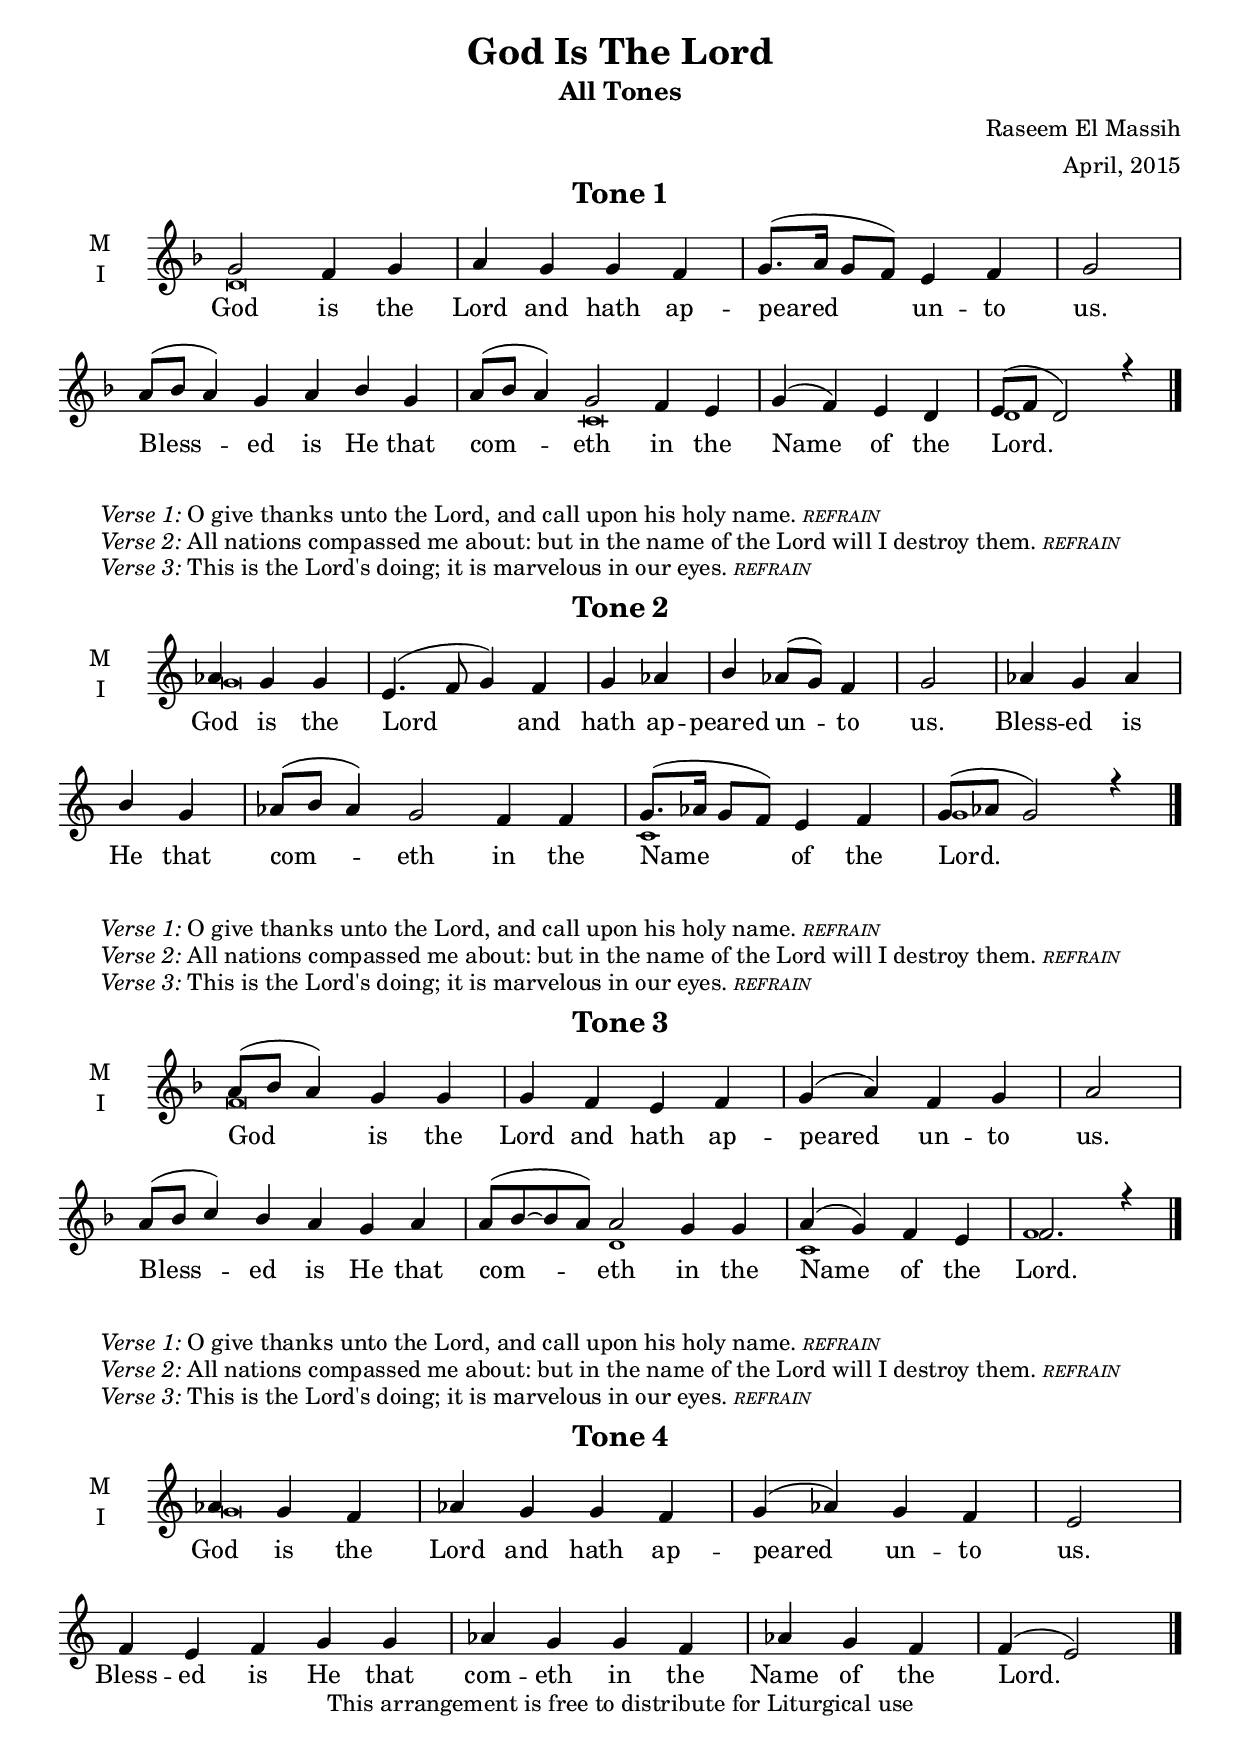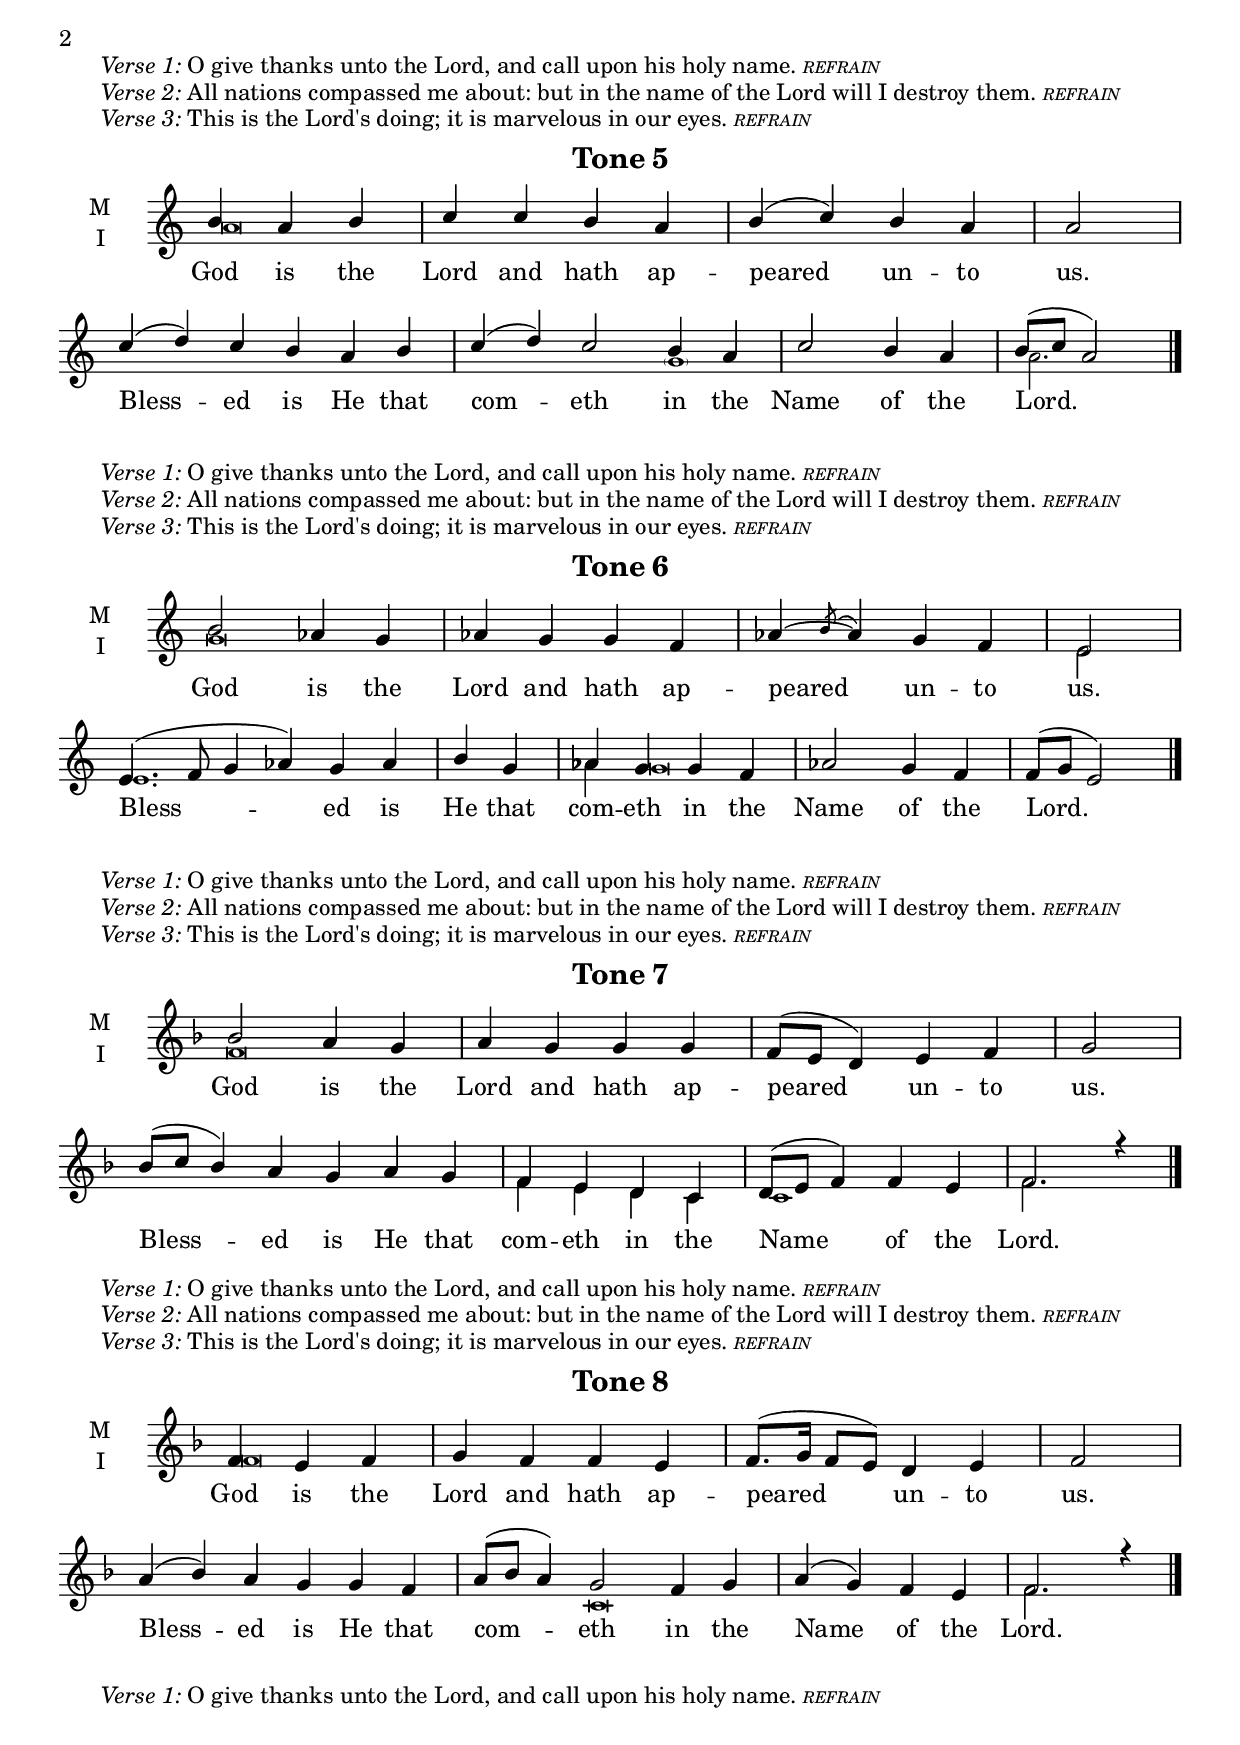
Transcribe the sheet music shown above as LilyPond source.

\version "2.18.2"

\header {
  title = "God Is The Lord"
  subtitle = "All Tones"
  subsubtitle = ""
  composer = "Raseem El Massih"
  arranger = "April, 2015"
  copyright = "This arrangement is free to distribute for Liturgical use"
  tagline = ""
}
\markup{\fill-line{
  \center-column{
         \line{{\bold {\huge{Tone 1}}}}
  }
}}
\version "2.18.2"

twobm=\set Timing.measureLength = #(ly:make-moment 2/4)
fourbm=\set Timing.measureLength = #(ly:make-moment 4/4)
sixbm= \set Timing.measureLength = #(ly:make-moment 6/4)

global = {
  \time 4/4 % Starts with
  \key f \major
}

lyricText = \lyricmode {
  God is the Lord and hath ap -- peared un -- to us.
  Bless -- ed is He that com -- eth in the Name of the Lord.
}

melody = \relative g' {\global % Leave these here for key to display
  g2 f4 g | a g g f | g8.( a16 g8 f) e4 f |\twobm g2
  \sixbm a8( bes a4) g a bes g | a8( bes a4) g2 f4 e |\fourbm g( f) e d | e8( f d2) r4 \bar"|."
}

ison = \relative c' {\global \tiny
  d\breve s s1 s2
  c\breve d1
}


\score {
  \new ChoirStaff <<
    \new Staff \with {
      midiInstrument = "choir aahs"
      instrumentName = \markup \center-column { M I }
    } <<
      \new Voice = "melody" { \voiceOne \melody }
      \new Voice = "ison" { \voiceTwo \ison }
    >>
    \new Lyrics \with {
      \override VerticalAxisGroup #'staff-affinity = #CENTER
    } \lyricsto "melody" \lyricText

  >>
  \layout {
    \context {
      \Staff
      \remove "Time_signature_engraver"
    }
    \context {
      \Score
      \omit BarNumber
    }
  }
  \midi { \tempo 4 = 150
          \context {
            \Voice
            \remove "Dynamic_performer"
    }
  }
}

\markup{\hspace#4 \wordwrap
        \italic{Verse 1:} O give thanks unto the Lord, and call upon his holy name.
        \teeny{\italic{REFRAIN}}}
\markup{\hspace#4 \wordwrap
        \italic{Verse 2:} All nations compassed me about: but in the name of the Lord will I destroy them.
        \teeny{\italic {REFRAIN}}}
\markup{\hspace#4 \wordwrap
        \italic{Verse 3:} This is the Lord's doing; it is marvelous in our eyes.
        \teeny{\italic {REFRAIN}}}

\markup\vspace #0.2

\markup{\fill-line{
  \center-column{
         \line{{\bold {\huge{Tone 2}}}}
  }
}}
\version "2.18.2"

twobm=\set Timing.measureLength = #(ly:make-moment 2/4)
threebm=\set Timing.measureLength = #(ly:make-moment 3/4)
fourbm=\set Timing.measureLength = #(ly:make-moment 4/4)
sixbm= \set Timing.measureLength = #(ly:make-moment 6/4)

global = {
  \time 4/4 % Starts with
  \key c \major
}

lyricText = \lyricmode {
  God is the Lord and hath ap -- peared un -- to us.
  Bless -- ed is He that com -- eth in the Name of the Lord.
}

melody = \relative g' {\global % Leave these here for key to display
  \partial 2. aes4 g g | e4.( f8 g4) f |\twobm g aes |\threebm b aes8( g) f4 |\twobm g2 |
  \threebm aes4 g aes |\twobm b g |\sixbm aes8( b aes4) g2 f4 f |\fourbm g8.( aes16 g8 f) e4 f | g8( aes g2) r4 \bar"|."
}

ison = \relative g' {\global \tiny
  g\breve s s4 s\breve
  c,1 g'1
}


\score {
  \new ChoirStaff <<
    \new Staff \with {
      midiInstrument = "choir aahs"
      instrumentName = \markup \center-column { M I }
    } <<
      \new Voice = "melody" { \voiceOne \melody }
      \new Voice = "ison" { \voiceTwo \ison }
    >>
    \new Lyrics \with {
      \override VerticalAxisGroup #'staff-affinity = #CENTER
    } \lyricsto "melody" \lyricText

  >>
  \layout {
    \context {
      \Staff
      \remove "Time_signature_engraver"
    }
    \context {
      \Score
      \omit BarNumber
    }
  }
  \midi { \tempo 4 = 150
          \context {
            \Voice
            \remove "Dynamic_performer"
    }
  }
}

\markup{\hspace#4 \wordwrap
        \italic{Verse 1:} O give thanks unto the Lord, and call upon his holy name.
        \teeny{\italic{REFRAIN}}}
\markup{\hspace#4 \wordwrap
        \italic{Verse 2:} All nations compassed me about: but in the name of the Lord will I destroy them.
        \teeny{\italic {REFRAIN}}}
\markup{\hspace#4 \wordwrap
        \italic{Verse 3:} This is the Lord's doing; it is marvelous in our eyes.
        \teeny{\italic {REFRAIN}}}

\markup\vspace #0.2

\markup{\fill-line{
  \center-column{
         \line{{\bold {\huge{Tone 3}}}}
  }
}}
\version "2.18.2"

twobm=\set Timing.measureLength = #(ly:make-moment 2/4)
fourbm=\set Timing.measureLength = #(ly:make-moment 4/4)
sixbm= \set Timing.measureLength = #(ly:make-moment 6/4)

global = {
  \time 4/4 % Starts with
  \key f \major
}

lyricText = \lyricmode {
  God is the Lord and hath ap -- peared un -- to us.
  Bless -- ed is He that com -- eth in the Name of the Lord.
}

melody = \relative g' {\global % Leave these here for key to display
  a8( bes a4) g g | g f e f | g( a) f g |\twobm a2 |
  \sixbm a8( bes c4) bes a g a | a8( bes~ bes a) a2 g4 g |\fourbm a( g) f e | f2. r4 \bar"|."
}

ison = \relative g' {\global \tiny
  f\breve s s1.
  d1 c f
}


\score {
  \new ChoirStaff <<
    \new Staff \with {
      midiInstrument = "choir aahs"
      instrumentName = \markup \center-column { M I }
    } <<
      \new Voice = "melody" { \voiceOne \melody }
      \new Voice = "ison" { \voiceTwo \ison }
    >>
    \new Lyrics \with {
      \override VerticalAxisGroup #'staff-affinity = #CENTER
    } \lyricsto "melody" \lyricText

  >>
  \layout {
    \context {
      \Staff
      \remove "Time_signature_engraver"
    }
    \context {
      \Score
      \omit BarNumber
    }
  }
  \midi { \tempo 4 = 150
          \context {
            \Voice
            \remove "Dynamic_performer"
    }
  }
}

\markup{\hspace#4 \wordwrap
        \italic{Verse 1:} O give thanks unto the Lord, and call upon his holy name.
        \teeny{\italic{REFRAIN}}}
\markup{\hspace#4 \wordwrap
        \italic{Verse 2:} All nations compassed me about: but in the name of the Lord will I destroy them.
        \teeny{\italic {REFRAIN}}}
\markup{\hspace#4 \wordwrap
        \italic{Verse 3:} This is the Lord's doing; it is marvelous in our eyes.
        \teeny{\italic {REFRAIN}}}

\markup\vspace #0.2

\markup{\fill-line{
  \center-column{
         \line{{\bold {\huge{Tone 4}}}}
  }
}}
\version "2.18.2"

twobm=\set Timing.measureLength = #(ly:make-moment 2/4)
threebm=\set Timing.measureLength = #(ly:make-moment 3/4)
fourbm=\set Timing.measureLength = #(ly:make-moment 4/4)
fivebm= \set Timing.measureLength = #(ly:make-moment 5/4)

global = {
  \time 4/4 % Starts with
  \key c \major
}

lyricText = \lyricmode {
  God is the Lord and hath ap -- peared un -- to us.
  Bless -- ed is He that com -- eth in the Name of the Lord.
}

melody = \relative g' {\global % Leave these here for key to display
  \partial 2. aes4 g f | aes g g f | g( aes) g f |\twobm e2 |
  \fivebm f4 e f g g |\fourbm aes g g f |\threebm aes g f | f( e2) \bar"|."
}

ison = \relative g' {\global \tiny
  g\breve s2. s2 s1 s4
  s1 s2. s2.
}


\score {
  \new ChoirStaff <<
    \new Staff \with {
      midiInstrument = "choir aahs"
      instrumentName = \markup \center-column { M I }
    } <<
      \new Voice = "melody" { \voiceOne \melody }
      \new Voice = "ison" { \voiceTwo \ison }
    >>
    \new Lyrics \with {
      \override VerticalAxisGroup #'staff-affinity = #CENTER
    } \lyricsto "melody" \lyricText

  >>
  \layout {
    \context {
      \Staff
      \remove "Time_signature_engraver"
    }
    \context {
      \Score
      \omit BarNumber
    }
  }
  \midi { \tempo 4 = 150
          \context {
            \Voice
            \remove "Dynamic_performer"
    }
  }
}

\markup{\hspace#4 \wordwrap
        \italic{Verse 1:} O give thanks unto the Lord, and call upon his holy name.
        \teeny{\italic{REFRAIN}}}
\markup{\hspace#4 \wordwrap
        \italic{Verse 2:} All nations compassed me about: but in the name of the Lord will I destroy them.
        \teeny{\italic {REFRAIN}}}
\markup{\hspace#4 \wordwrap
        \italic{Verse 3:} This is the Lord's doing; it is marvelous in our eyes.
        \teeny{\italic {REFRAIN}}}

\markup\vspace #0.2

\markup{\fill-line{
  \center-column{
         \line{{\bold {\huge{Tone 5}}}}
  }
}}
\version "2.18.2"

twobm=\set Timing.measureLength = #(ly:make-moment 2/4)
threebm=\set Timing.measureLength = #(ly:make-moment 3/4)
fourbm=\set Timing.measureLength = #(ly:make-moment 4/4)
sixbm= \set Timing.measureLength = #(ly:make-moment 6/4)

global = {
  \time 4/4 % Starts with
  \key c \major
}

lyricText = \lyricmode {
  God is the Lord and hath ap -- peared un -- to us.
  Bless -- ed is He that com -- eth in the Name of the Lord.
}

melody = \relative g' {\global % Leave these here for key to display
  \partial 2. b4 a b | c c b a | b( c) b a |\twobm a2 |
  \sixbm c4( d) c b a b | c( d) c2 b4 a |\fourbm c2 b4 a |\threebm b8( c a2) \bar"|."
}

ison = \relative g' {\global \tiny
  a\breve s2. s2 s1. s1
  \parenthesize g1 s2 a2.
}


\score {
  \new ChoirStaff <<
    \new Staff \with {
      midiInstrument = "choir aahs"
      instrumentName = \markup \center-column { M I }
    } <<
      \new Voice = "melody" { \voiceOne \melody }
      \new Voice = "ison" { \voiceTwo \ison }
    >>
    \new Lyrics \with {
      \override VerticalAxisGroup #'staff-affinity = #CENTER
    } \lyricsto "melody" \lyricText

  >>
  \layout {
    \context {
      \Staff
      \remove "Time_signature_engraver"
    }
    \context {
      \Score
      \omit BarNumber
    }
  }
  \midi { \tempo 4 = 150
          \context {
            \Voice
            \remove "Dynamic_performer"
    }
  }
}

\markup{\hspace#4 \wordwrap
        \italic{Verse 1:} O give thanks unto the Lord, and call upon his holy name.
        \teeny{\italic{REFRAIN}}}
\markup{\hspace#4 \wordwrap
        \italic{Verse 2:} All nations compassed me about: but in the name of the Lord will I destroy them.
        \teeny{\italic {REFRAIN}}}
\markup{\hspace#4 \wordwrap
        \italic{Verse 3:} This is the Lord's doing; it is marvelous in our eyes.
        \teeny{\italic {REFRAIN}}}

\markup\vspace #0.2

\markup{\fill-line{
  \center-column{
         \line{{\bold {\huge{Tone 6}}}}
  }
}}
\version "2.18.2"

twobm=\set Timing.measureLength = #(ly:make-moment 2/4)
threebm=\set Timing.measureLength = #(ly:make-moment 3/4)
fourbm=\set Timing.measureLength = #(ly:make-moment 4/4)
sixbm= \set Timing.measureLength = #(ly:make-moment 6/4)

global = {
  \time 4/4 % Starts with
  \key c \major
}

lyricText = \lyricmode {
  God is the Lord and hath ap -- peared un -- to us.
  Bless -- ed is He that com -- eth in the Name of the Lord.
}

melody = \relative g' {\global % Leave these here for key to display
  b2 aes4 g | aes g g f | aes~ \acciaccatura {b8} aes4 g f |\twobm e2 |
  \sixbm e4.( f8 g4 aes) g aes |\twobm b g |\fourbm aes g g f | aes2 g4 f |\threebm f8( g e2) \bar"|."
}

ison = \relative g' {\global \tiny
  g\breve s1 e2 e1. s2
  aes4 g\breve s2
}


\score {
  \new ChoirStaff <<
    \new Staff \with {
      midiInstrument = "choir aahs"
      instrumentName = \markup \center-column { M I }
    } <<
      \new Voice = "melody" { \voiceOne \melody }
      \new Voice = "ison" { \voiceTwo \ison }
    >>
    \new Lyrics \with {
      \override VerticalAxisGroup #'staff-affinity = #CENTER
    } \lyricsto "melody" \lyricText

  >>
  \layout {
    \context {
      \Staff
      \remove "Time_signature_engraver"
    }
    \context {
      \Score
      \omit BarNumber
    }
  }
  \midi { \tempo 4 = 150
          \context {
            \Voice
            \remove "Dynamic_performer"
    }
  }
}

\markup{\hspace#4 \wordwrap
        \italic{Verse 1:} O give thanks unto the Lord, and call upon his holy name.
        \teeny{\italic{REFRAIN}}}
\markup{\hspace#4 \wordwrap
        \italic{Verse 2:} All nations compassed me about: but in the name of the Lord will I destroy them.
        \teeny{\italic {REFRAIN}}}
\markup{\hspace#4 \wordwrap
        \italic{Verse 3:} This is the Lord's doing; it is marvelous in our eyes.
        \teeny{\italic {REFRAIN}}}

\markup\vspace #0.2

\markup{\fill-line{
  \center-column{
         \line{{\bold {\huge{Tone 7}}}}
  }
}}
\version "2.18.2"

twobm=\set Timing.measureLength = #(ly:make-moment 2/4)
fourbm=\set Timing.measureLength = #(ly:make-moment 4/4)
sixbm= \set Timing.measureLength = #(ly:make-moment 6/4)

global = {
  \time 4/4 % Starts with
  \key f \major
}

lyricText = \lyricmode {
  God is the Lord and hath ap -- peared un -- to us.
  Bless -- ed is He that com -- eth in the Name of the Lord.
}

melody = \relative g' {\global % Leave these here for key to display
  bes2  a4 g | a g g g | f8( e d4) e f |\twobm g2 |
  \sixbm bes8( c bes4) a g a g |\fourbm f e d c | d8( e f4) f e | f2. r4 \bar"|."
}

ison = \relative c' {\global \tiny
  f\breve s s1
  f4 e d c
  c1 f2.
}


\score {
  \new ChoirStaff <<
    \new Staff \with {
      midiInstrument = "choir aahs"
      instrumentName = \markup \center-column { M I }
    } <<
      \new Voice = "melody" { \voiceOne \melody }
      \new Voice = "ison" { \voiceTwo \ison }
    >>
    \new Lyrics \with {
      \override VerticalAxisGroup #'staff-affinity = #CENTER
    } \lyricsto "melody" \lyricText

  >>
  \layout {
    \context {
      \Staff
      \remove "Time_signature_engraver"
    }
    \context {
      \Score
      \omit BarNumber
    }
  }
  \midi { \tempo 4 = 150
          \context {
            \Voice
            \remove "Dynamic_performer"
    }
  }
}

\markup{\hspace#4 \wordwrap
        \italic{Verse 1:} O give thanks unto the Lord, and call upon his holy name.
        \teeny{\italic{REFRAIN}}}
\markup{\hspace#4 \wordwrap
        \italic{Verse 2:} All nations compassed me about: but in the name of the Lord will I destroy them.
        \teeny{\italic {REFRAIN}}}
\markup{\hspace#4 \wordwrap
        \italic{Verse 3:} This is the Lord's doing; it is marvelous in our eyes.
        \teeny{\italic {REFRAIN}}}

\markup\vspace #0.2

\markup{\fill-line{
  \center-column{
         \line{{\bold {\huge{Tone 8}}}}
  }
}}
\version "2.18.2"

twobm=\set Timing.measureLength = #(ly:make-moment 2/4)
fourbm=\set Timing.measureLength = #(ly:make-moment 4/4)
sixbm= \set Timing.measureLength = #(ly:make-moment 6/4)

global = {
  \time 4/4 % Starts with
  \key f \major
}

lyricText = \lyricmode {
  God is the Lord and hath ap -- peared un -- to us.
  Bless -- ed is He that com -- eth in the Name of the Lord.
}

melody = \relative g' {\global % Leave these here for key to display
  \partial 2. f4 e f | g f f e | f8.( g16 f8 e) d4 e |\twobm f2 |
  \sixbm a4( bes) a g g f | a8( bes a4) g2 f4 g |\fourbm a( g) f e | f2. r4 \bar"|."
}

ison = \relative c' {\global \tiny
  f\breve s s1 s4
  c\breve f2.
}

\score {
  \new ChoirStaff <<
    \new Staff \with {
      midiInstrument = "choir aahs"
      instrumentName = \markup \center-column { M I }
    } <<
      \new Voice = "melody" { \voiceOne \melody }
      \new Voice = "ison" { \voiceTwo \ison }
    >>
    \new Lyrics \with {
      \override VerticalAxisGroup #'staff-affinity = #CENTER
    } \lyricsto "melody" \lyricText

  >>
  \layout {
    \context {
      \Staff
      \remove "Time_signature_engraver"
    }
    \context {
      \Score
      \omit BarNumber
    }
  }
  \midi { \tempo 4 = 150
          \context {
            \Voice
            \remove "Dynamic_performer"
    }
  }
}

\markup{\hspace#4 \wordwrap
        \italic{Verse 1:} O give thanks unto the Lord, and call upon his holy name.
        \teeny{\italic{REFRAIN}}}
\markup{\hspace#4 \wordwrap
        \italic{Verse 2:} All nations compassed me about: but in the name of the Lord will I destroy them.
        \teeny{\italic {REFRAIN}}}
\markup{\hspace#4 \wordwrap
        \italic{Verse 3:} This is the Lord's doing; it is marvelous in our eyes.
        \teeny{\italic {REFRAIN}}}

